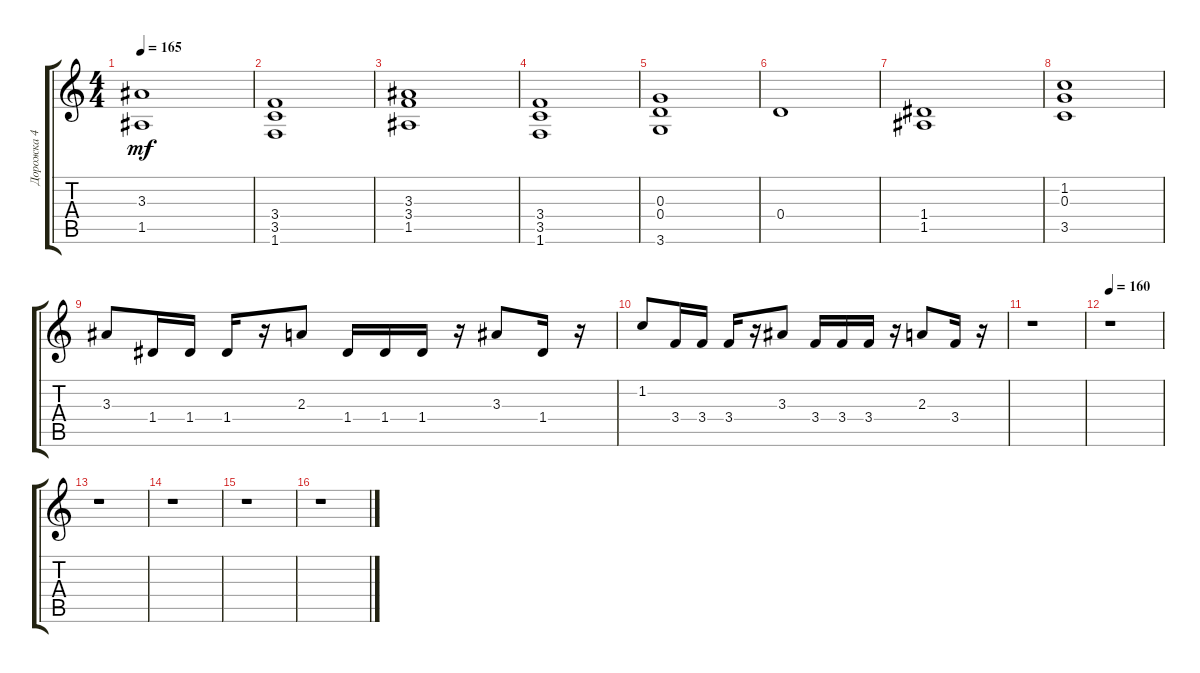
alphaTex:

\track ("Дорожка 4" "Дорожка 4") {instrument overdrivenguitar}
\staff {score tabs}
\tuning (E4 B3 G3 D3 A2 E2) {hide}
\ts (4 4)
\tempo 165
\clef g2
\ks c
(3.3 1.5).1{dy mf} |
(3.4 3.5 1.6).1 |
(3.3 3.4 1.5).1 |
(3.4 3.5 1.6).1 |
(0.3 0.4 3.6).1 |
0.4.1 |
(1.4 1.5).1 |
(1.2 0.3 3.5).1 |
3.3.8 1.4.16 1.4.16 1.4.16 r.16 2.3.8 1.4.16 1.4.16 1.4.16 r.16 3.3.8 1.4.16 r.16 |
1.2.8 3.4.16 3.4.16 3.4.16 r.16 3.3.8 3.4.16 3.4.16 3.4.16 r.16 2.3.8 3.4.16 r.16 |
r.1 |
\tempo 160
r.1 |
r.1 |
r.1 |
r.1 |
r.1
